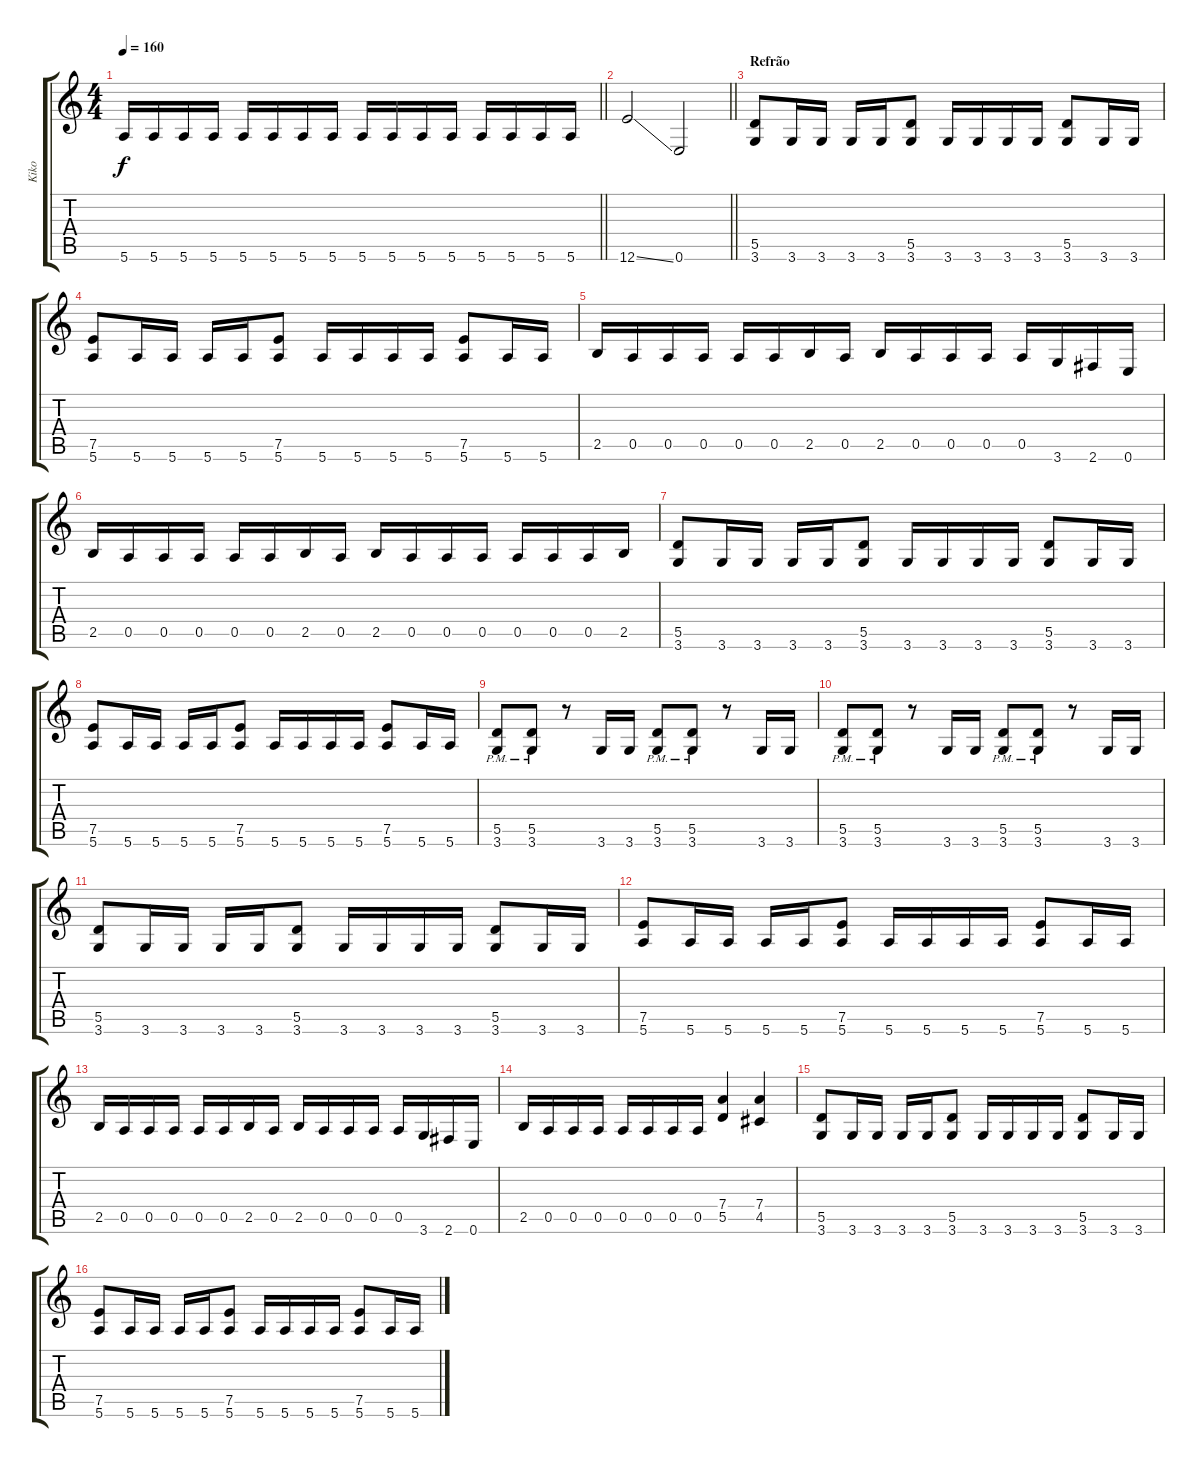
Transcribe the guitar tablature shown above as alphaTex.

\track ("Kiko" "Kiko") {instrument distortionguitar}
\staff {score tabs}
\tuning (E4 B3 G3 D3 A2 E2) {hide}
\ts (4 4)
\tempo 160
\clef g2
\barLineRight lightlight
\ks c
5.6.16{dy f} 5.6.16 5.6.16 5.6.16 5.6.16 5.6.16 5.6.16 5.6.16 5.6.16 5.6.16 5.6.16 5.6.16 5.6.16 5.6.16 5.6.16 5.6.16 |
\barLineRight lightlight
12.6{ss}.2 0.6.2 |
\section ("" "Refrão")
(5.5 3.6).8 3.6.16 3.6.16 3.6.16 3.6.16 (5.5 3.6).8 3.6.16 3.6.16 3.6.16 3.6.16 (5.5 3.6).8 3.6.16 3.6.16 |
(7.5 5.6).8 5.6.16 5.6.16 5.6.16 5.6.16 (7.5 5.6).8 5.6.16 5.6.16 5.6.16 5.6.16 (7.5 5.6).8 5.6.16 5.6.16 |
2.5.16 0.5.16 0.5.16 0.5.16 0.5.16 0.5.16 2.5.16 0.5.16 2.5.16 0.5.16 0.5.16 0.5.16 0.5.16 3.6.16 2.6.16 0.6.16 |
2.5.16 0.5.16 0.5.16 0.5.16 0.5.16 0.5.16 2.5.16 0.5.16 2.5.16 0.5.16 0.5.16 0.5.16 0.5.16 0.5.16 0.5.16 2.5.16 |
(5.5 3.6).8 3.6.16 3.6.16 3.6.16 3.6.16 (5.5 3.6).8 3.6.16 3.6.16 3.6.16 3.6.16 (5.5 3.6).8 3.6.16 3.6.16 |
(7.5 5.6).8 5.6.16 5.6.16 5.6.16 5.6.16 (7.5 5.6).8 5.6.16 5.6.16 5.6.16 5.6.16 (7.5 5.6).8 5.6.16 5.6.16 |
(5.5{pm} 3.6{pm}).8 (5.5{pm} 3.6{pm}).8 r.8 3.6.16 3.6.16 (5.5{pm} 3.6{pm}).8 (5.5{pm} 3.6{pm}).8 r.8 3.6.16 3.6.16 |
(5.5{pm} 3.6{pm}).8 (5.5{pm} 3.6{pm}).8 r.8 3.6.16 3.6.16 (5.5{pm} 3.6{pm}).8 (5.5{pm} 3.6{pm}).8 r.8 3.6.16 3.6.16 |
(5.5 3.6).8 3.6.16 3.6.16 3.6.16 3.6.16 (5.5 3.6).8 3.6.16 3.6.16 3.6.16 3.6.16 (5.5 3.6).8 3.6.16 3.6.16 |
(7.5 5.6).8 5.6.16 5.6.16 5.6.16 5.6.16 (7.5 5.6).8 5.6.16 5.6.16 5.6.16 5.6.16 (7.5 5.6).8 5.6.16 5.6.16 |
2.5.16 0.5.16 0.5.16 0.5.16 0.5.16 0.5.16 2.5.16 0.5.16 2.5.16 0.5.16 0.5.16 0.5.16 0.5.16 3.6.16 2.6.16 0.6.16 |
2.5.16 0.5.16 0.5.16 0.5.16 0.5.16 0.5.16 0.5.16 0.5.16 (7.4 5.5).4 (7.4 4.5).4 |
(5.5 3.6).8 3.6.16 3.6.16 3.6.16 3.6.16 (5.5 3.6).8 3.6.16 3.6.16 3.6.16 3.6.16 (5.5 3.6).8 3.6.16 3.6.16 |
(7.5 5.6).8 5.6.16 5.6.16 5.6.16 5.6.16 (7.5 5.6).8 5.6.16 5.6.16 5.6.16 5.6.16 (7.5 5.6).8 5.6.16 5.6.16
